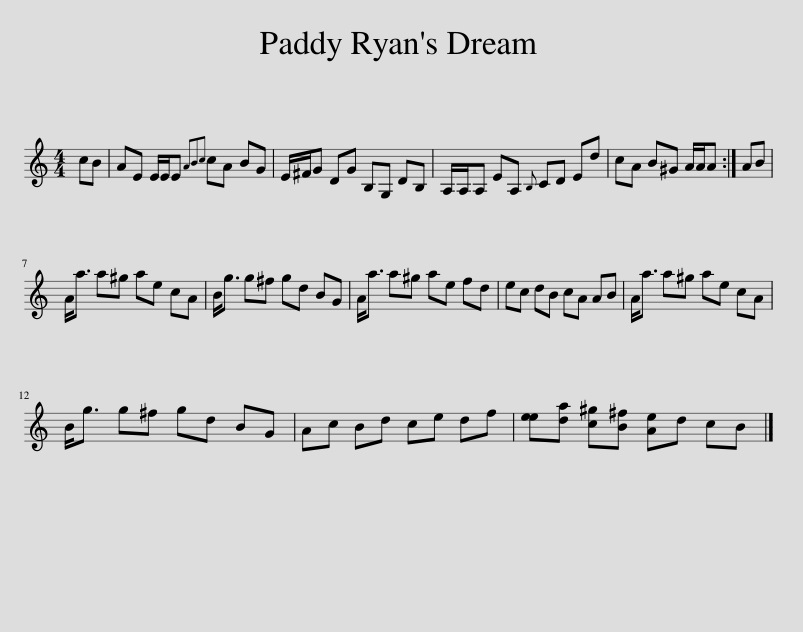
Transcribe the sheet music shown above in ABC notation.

X:1
L:1/8
M:4/4
I:linebreak $
K:C
V:1 treble
V:1
 cB | AE E/E/E{ABc} cA BG | E/^F/G DG B,G, DB, | A,/A,/A, EA,{B,} CD Ed | cA B^G A/A/A :| %5
 AB |$ A<a a^g ae cA | B<g g^f gd BG | A<a a^g ae fd | ec dB cA AB | %10
 A<a a^g ae cA |$ B<g g^f gd BG | Ac Bd ce df | [ee][da] [c^g][B^f] [Ae]d cB |] %14
